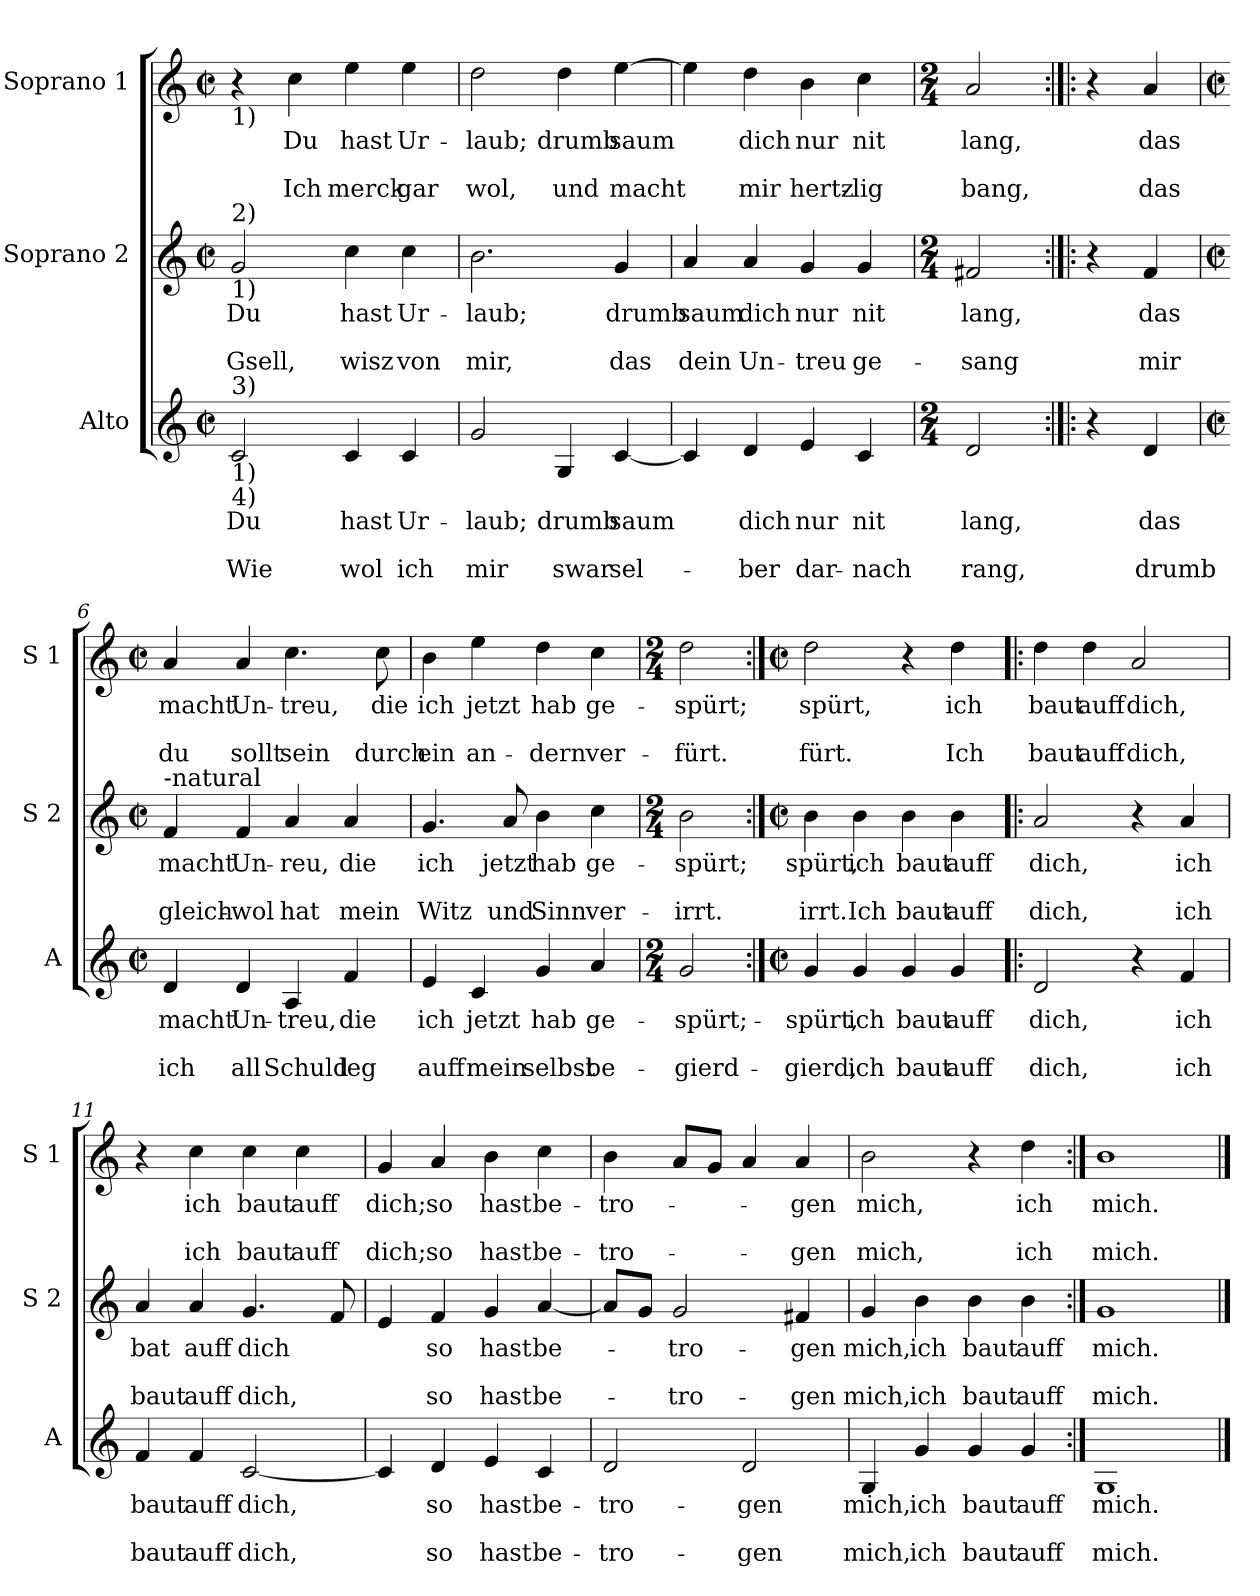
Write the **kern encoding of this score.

**kern	**text	**text	**text	**kern	**text	**text	**text	**kern	**text	**text	**text
*part3	*part3	*part3	*part3	*part2	*part2	*part2	*part2	*part1	*part1	*part1	*part1
*staff3	*staff3	*staff3	*staff3	*staff2	*staff2	*staff2	*staff2	*staff1	*staff1	*staff1	*staff1
*I"Alto	*	*	*	*I"Soprano 2	*	*	*	*I"Soprano 1	*	*	*
*I'A	*	*	*	*I'S 2	*	*	*	*I'S 1	*	*	*
*clefG2	*	*	*	*clefG2	*	*	*	*clefG2	*	*	*
*k[]	*	*	*	*k[]	*	*	*	*k[]	*	*	*
*C:	*	*	*	*C:	*	*	*	*C:	*	*	*
*M2/2	*	*	*	*M2/2	*	*	*	*M2/2	*	*	*
*met(c|)	*	*	*	*met(c|)	*	*	*	*met(c|)	*	*	*
=1	=1	=1	=1	=1	=1	=1	=1	=1	=1	=1	=1
!	!	!	!	!	!	!	!	!LO:TX:b:t=1)	!	!	!
!	!	!	!	!LO:TX:a:t=2)	!	!	!	!	!	!	!
!	!	!	!	!LO:TX:b:t=1)	!	!	!	!	!	!	!
!LO:TX:a:t=3)	!	!	!	!	!	!	!	!	!	!	!
!LO:TX:b:t=1)	!	!	!	!	!	!	!	!	!	!	!
!LO:TX:b:t=4)	!	!	!	!	!	!	!	!	!	!	!
!	!LO:LY:b	!	!LO:LY:b	!	!LO:LY:b	!	!LO:LY:b	!	!	!	!
2c/	Du	.	Wie	2g/	Du	.	Gsell,	4r	.	.	.
!	!	!	!	!	!	!	!	!	!LO:LY:b	!	!LO:LY:b
.	.	.	.	.	.	.	.	4cc\	Du	.	Ich
!	!LO:LY:b	!	!LO:LY:b	!	!LO:LY:b	!	!LO:LY:b	!	!LO:LY:b	!	!LO:LY:b
4c/	hast	.	wol	4cc\	hast	.	wisz	4ee\	hast	.	merck
!	!LO:LY:b	!	!LO:LY:b	!	!LO:LY:b	!	!LO:LY:b	!	!LO:LY:b	!	!LO:LY:b
4c/	Ur-	.	ich	4cc\	Ur-	.	von	4ee\	Ur-	.	gar
=2	=2	=2	=2	=2	=2	=2	=2	=2	=2	=2	=2
!	!LO:LY:b	!	!LO:LY:b	!	!LO:LY:b	!	!LO:LY:b	!	!LO:LY:b	!	!LO:LY:b
2g/	-laub;	.	mir	2.b\	-laub;	.	mir,	2dd\	-laub;	.	wol,
!	!LO:LY:b	!	!LO:LY:b	!	!	!	!	!	!LO:LY:b	!	!LO:LY:b
4G/	drumb	.	swar	.	.	.	.	4dd\	drumb	.	und
!	!LO:LY:b	!	!LO:LY:b	!	!LO:LY:b	!	!LO:LY:b	!	!LO:LY:b	!	!LO:LY:b
[4c/	saum	.	sel-	4g/	drumb	.	das	[4ee\	saum	.	macht
=3	=3	=3	=3	=3	=3	=3	=3	=3	=3	=3	=3
!	!	!	!	!	!LO:LY:b	!	!LO:LY:b	!	!	!	!
4c/]	.	.	.	4a/	saum	.	dein	4ee\]	.	.	.
!	!LO:LY:b	!	!LO:LY:b	!	!LO:LY:b	!	!LO:LY:b	!	!LO:LY:b	!	!LO:LY:b
4d/	dich	.	-ber	4a/	dich	.	Un-	4dd\	dich	.	mir
!	!LO:LY:b	!	!LO:LY:b	!	!LO:LY:b	!	!LO:LY:b	!	!LO:LY:b	!	!LO:LY:b
4e/	nur	.	dar-	4g/	nur	.	-treu	4b\	nur	.	hertz-
!	!LO:LY:b	!	!LO:LY:b	!	!LO:LY:b	!	!LO:LY:b	!	!LO:LY:b	!	!LO:LY:b
4c/	nit	.	-nach	4g/	nit	.	ge-	4cc\	nit	.	-lig
=4	=4	=4	=4	=4	=4	=4	=4	=4	=4	=4	=4
*M2/4	*	*	*	*M2/4	*	*	*	*M2/4	*	*	*
!	!LO:LY:b	!	!LO:LY:b	!	!LO:LY:b	!	!LO:LY:b	!	!LO:LY:b	!	!LO:LY:b
2d/	lang,	.	rang,	2f#X/	lang,	.	-sang	2a/	lang,	.	bang,
!!LO:LB:g=z
=5:|!|:	=5:|!|:	=5:|!|:	=5:|!|:	=5:|!|:	=5:|!|:	=5:|!|:	=5:|!|:	=5:|!|:	=5:|!|:	=5:|!|:	=5:|!|:
4r	.	.	.	4r	.	.	.	4r	.	.	.
!	!LO:LY:b	!	!LO:LY:b	!	!LO:LY:b	!	!LO:LY:b	!	!LO:LY:b	!	!LO:LY:b
4d/	das	.	drumb	4f/	das	.	mir	4a/	das	.	das
=6	=6	=6	=6	=6	=6	=6	=6	=6	=6	=6	=6
*M2/2	*	*	*	*M2/2	*	*	*	*M2/2	*	*	*
*met(c|)	*	*	*	*met(c|)	*	*	*	*met(c|)	*	*	*
!	!	!	!	!LO:TX:a:t=-natural	!	!	!	!	!	!	!
!	!LO:LY:b	!	!LO:LY:b	!	!LO:LY:b	!	!LO:LY:b	!	!LO:LY:b	!	!LO:LY:b
4d/	macht	.	ich	4f/	macht	.	gleich-	4a/	macht	.	du
!	!LO:LY:b	!	!LO:LY:b	!	!LO:LY:b	!	!LO:LY:b	!	!LO:LY:b	!	!LO:LY:b
4d/	Un-	.	all	4f/	Un-	.	-wol	4a/	Un-	.	sollt
!	!LO:LY:b	!	!LO:LY:b	!	!LO:LY:b	!	!LO:LY:b	!	!LO:LY:b	!	!LO:LY:b
4A/	-treu,	.	Schuld	4a/	-reu,	.	hat	4.cc\	-treu,	.	sein
!	!LO:LY:b	!	!LO:LY:b	!	!LO:LY:b	!	!LO:LY:b	!	!	!	!
4f/	die	.	leg	4a/	die	.	mein	.	.	.	.
!	!	!	!	!	!	!	!	!	!LO:LY:b	!	!LO:LY:b
.	.	.	.	.	.	.	.	8cc\	die	.	durch
=7	=7	=7	=7	=7	=7	=7	=7	=7	=7	=7	=7
!	!LO:LY:b	!	!LO:LY:b	!	!LO:LY:b	!	!LO:LY:b	!	!LO:LY:b	!	!LO:LY:b
4e/	ich	.	auff	4.g/	ich	.	Witz	4b\	ich	.	ein
!	!LO:LY:b	!	!LO:LY:b	!	!	!	!	!	!LO:LY:b	!	!LO:LY:b
4c/	jetzt	.	mein	.	.	.	.	4ee\	jetzt	.	an-
!	!	!	!	!	!LO:LY:b	!	!LO:LY:b	!	!	!	!
.	.	.	.	8a/	jetzt	.	und	.	.	.	.
!	!LO:LY:b	!	!LO:LY:b	!	!LO:LY:b	!	!LO:LY:b	!	!LO:LY:b	!	!LO:LY:b
4g/	hab	.	selbst	4b\	hab	.	Sinn	4dd\	hab	.	-dern
!	!LO:LY:b	!	!LO:LY:b	!	!LO:LY:b	!	!LO:LY:b	!	!LO:LY:b	!	!LO:LY:b
4a/	ge-	.	be-	4cc\	ge-	.	ver-	4cc\	ge-	.	ver-
=8	=8	=8	=8	=8	=8	=8	=8	=8	=8	=8	=8
*M2/4	*	*	*	*M2/4	*	*	*	*M2/4	*	*	*
!	!LO:LY:b	!	!LO:LY:b	!	!LO:LY:b	!	!LO:LY:b	!	!LO:LY:b	!	!LO:LY:b
2g/	-spürt;-	.	-gierd-	2b\	-spürt;	.	-irrt.	2dd\	-spürt;	.	-fürt.
!!LO:PB:g=z
=9:|!	=9:|!	=9:|!	=9:|!	=9:|!	=9:|!	=9:|!	=9:|!	=9:|!	=9:|!	=9:|!	=9:|!
*M2/2	*	*	*	*M2/2	*	*	*	*M2/2	*	*	*
*met(c|)	*	*	*	*met(c|)	*	*	*	*met(c|)	*	*	*
!	!LO:LY:b	!	!LO:LY:b	!	!LO:LY:b	!	!LO:LY:b	!	!LO:LY:b	!	!LO:LY:b
4g/	-spürt,	.	-gierd,	4b\	spürt,	.	irrt.	2dd\	spürt,	.	fürt.
!	!LO:LY:b	!	!LO:LY:b	!	!LO:LY:b	!	!LO:LY:b	!	!	!	!
4g/	ich	.	ich	4b\	ich	.	Ich	.	.	.	.
!	!LO:LY:b	!	!LO:LY:b	!	!LO:LY:b	!	!LO:LY:b	!	!	!	!
4g/	baut	.	baut	4b\	baut	.	baut	4r	.	.	.
!	!LO:LY:b	!	!LO:LY:b	!	!LO:LY:b	!	!LO:LY:b	!	!LO:LY:b	!	!LO:LY:b
4g/	auff	.	auff	4b\	auff	.	auff	4dd\	ich	.	Ich
=10!|:	=10!|:	=10!|:	=10!|:	=10!|:	=10!|:	=10!|:	=10!|:	=10!|:	=10!|:	=10!|:	=10!|:
!	!LO:LY:b	!	!LO:LY:b	!	!LO:LY:b	!	!LO:LY:b	!	!LO:LY:b	!	!LO:LY:b
2d/	dich,	.	dich,	2a/	dich,	.	dich,	4dd\	baut	.	baut
!	!	!	!	!	!	!	!	!	!LO:LY:b	!	!LO:LY:b
.	.	.	.	.	.	.	.	4dd\	auff	.	auff
!	!	!	!	!	!	!	!	!	!LO:LY:b	!	!LO:LY:b
4r	.	.	.	4r	.	.	.	2a/	dich,	.	dich,
!	!LO:LY:b	!	!LO:LY:b	!	!LO:LY:b	!	!LO:LY:b	!	!	!	!
4f/	ich	.	ich	4a/	ich	.	ich	.	.	.	.
=11	=11	=11	=11	=11	=11	=11	=11	=11	=11	=11	=11
!	!LO:LY:b	!	!LO:LY:b	!	!LO:LY:b	!	!LO:LY:b	!	!	!	!
4f/	baut	.	baut	4a/	bat	.	baut	4r	.	.	.
!	!LO:LY:b	!	!LO:LY:b	!	!LO:LY:b	!	!LO:LY:b	!	!LO:LY:b	!	!LO:LY:b
4f/	auff	.	auff	4a/	auff	.	auff	4cc\	ich	.	ich
!	!LO:LY:b	!	!LO:LY:b	!	!LO:LY:b	!	!LO:LY:b	!	!LO:LY:b	!	!LO:LY:b
[2c/	dich,	.	dich,	4.g/	dich	.	dich,	4cc\	baut	.	baut
!	!	!	!	!	!	!	!	!	!LO:LY:b	!	!LO:LY:b
.	.	.	.	.	.	.	.	4cc\	auff	.	auff
.	.	.	.	8f/	.	.	.	.	.	.	.
=12	=12	=12	=12	=12	=12	=12	=12	=12	=12	=12	=12
!	!	!	!	!	!	!	!	!	!LO:LY:b	!	!LO:LY:b
4c/]	.	.	.	4e/	.	.	.	4g/	dich;	.	dich;
!	!LO:LY:b	!	!LO:LY:b	!	!LO:LY:b	!	!LO:LY:b	!	!LO:LY:b	!	!LO:LY:b
4d/	so	.	so	4f/	so	.	so	4a/	so	.	so
!	!LO:LY:b	!	!LO:LY:b	!	!LO:LY:b	!	!LO:LY:b	!	!LO:LY:b	!	!LO:LY:b
4e/	hast	.	hast	4g/	hast	.	hast	4b\	hast	.	hast
!	!LO:LY:b	!	!LO:LY:b	!	!LO:LY:b	!	!LO:LY:b	!	!LO:LY:b	!	!LO:LY:b
4c/	be-	.	be-	[4a/	be-	.	be-	4cc\	be-	.	be-
!!LO:LB:g=z
=13	=13	=13	=13	=13	=13	=13	=13	=13	=13	=13	=13
!	!LO:LY:b	!	!LO:LY:b	!	!	!	!	!	!LO:LY:b	!	!LO:LY:b
2d/	-tro-	.	-tro-	8a/L]	.	.	.	4b\	-tro-	.	-tro-
.	.	.	.	8g/J	.	.	.	.	.	.	.
!	!	!	!	!	!LO:LY:b	!	!LO:LY:b	!	!	!	!
.	.	.	.	2g/	-tro-	.	-tro-	8a/L	.	.	.
.	.	.	.	.	.	.	.	8g/J	.	.	.
!	!LO:LY:b	!	!LO:LY:b	!	!	!	!	!	!	!	!
2d/	-gen	.	-gen	.	.	.	.	4a/	.	.	.
!	!	!	!	!	!LO:LY:b	!	!LO:LY:b	!	!LO:LY:b	!	!LO:LY:b
.	.	.	.	4f#X/	-gen	.	-gen	4a/	-gen	.	-gen
=14	=14	=14	=14	=14	=14	=14	=14	=14	=14	=14	=14
!	!LO:LY:b	!	!LO:LY:b	!	!LO:LY:b	!	!LO:LY:b	!	!LO:LY:b	!	!LO:LY:b
4G/	mich,	.	mich,	4g/	mich,	.	mich,	2b\	mich,	.	mich,
!	!LO:LY:b	!	!LO:LY:b	!	!LO:LY:b	!	!LO:LY:b	!	!	!	!
4g/	ich	.	ich	4b\	ich	.	ich	.	.	.	.
!	!LO:LY:b	!	!LO:LY:b	!	!LO:LY:b	!	!LO:LY:b	!	!	!	!
4g/	baut	.	baut	4b\	baut	.	baut	4r	.	.	.
!	!LO:LY:b	!	!LO:LY:b	!	!LO:LY:b	!	!LO:LY:b	!	!LO:LY:b	!	!LO:LY:b
4g/	auff	.	auff	4b\	auff	.	auff	4dd\	ich	.	ich
=15:|!	=15:|!	=15:|!	=15:|!	=15:|!	=15:|!	=15:|!	=15:|!	=15:|!	=15:|!	=15:|!	=15:|!
!	!LO:LY:b	!	!LO:LY:b	!	!LO:LY:b	!	!LO:LY:b	!	!LO:LY:b	!	!LO:LY:b
1G	mich.	.	mich.	1g	mich.	.	mich.	1b	mich.	.	mich.
==	==	==	==	==	==	==	==	==	==	==	==
*-	*-	*-	*-	*-	*-	*-	*-	*-	*-	*-	*-
